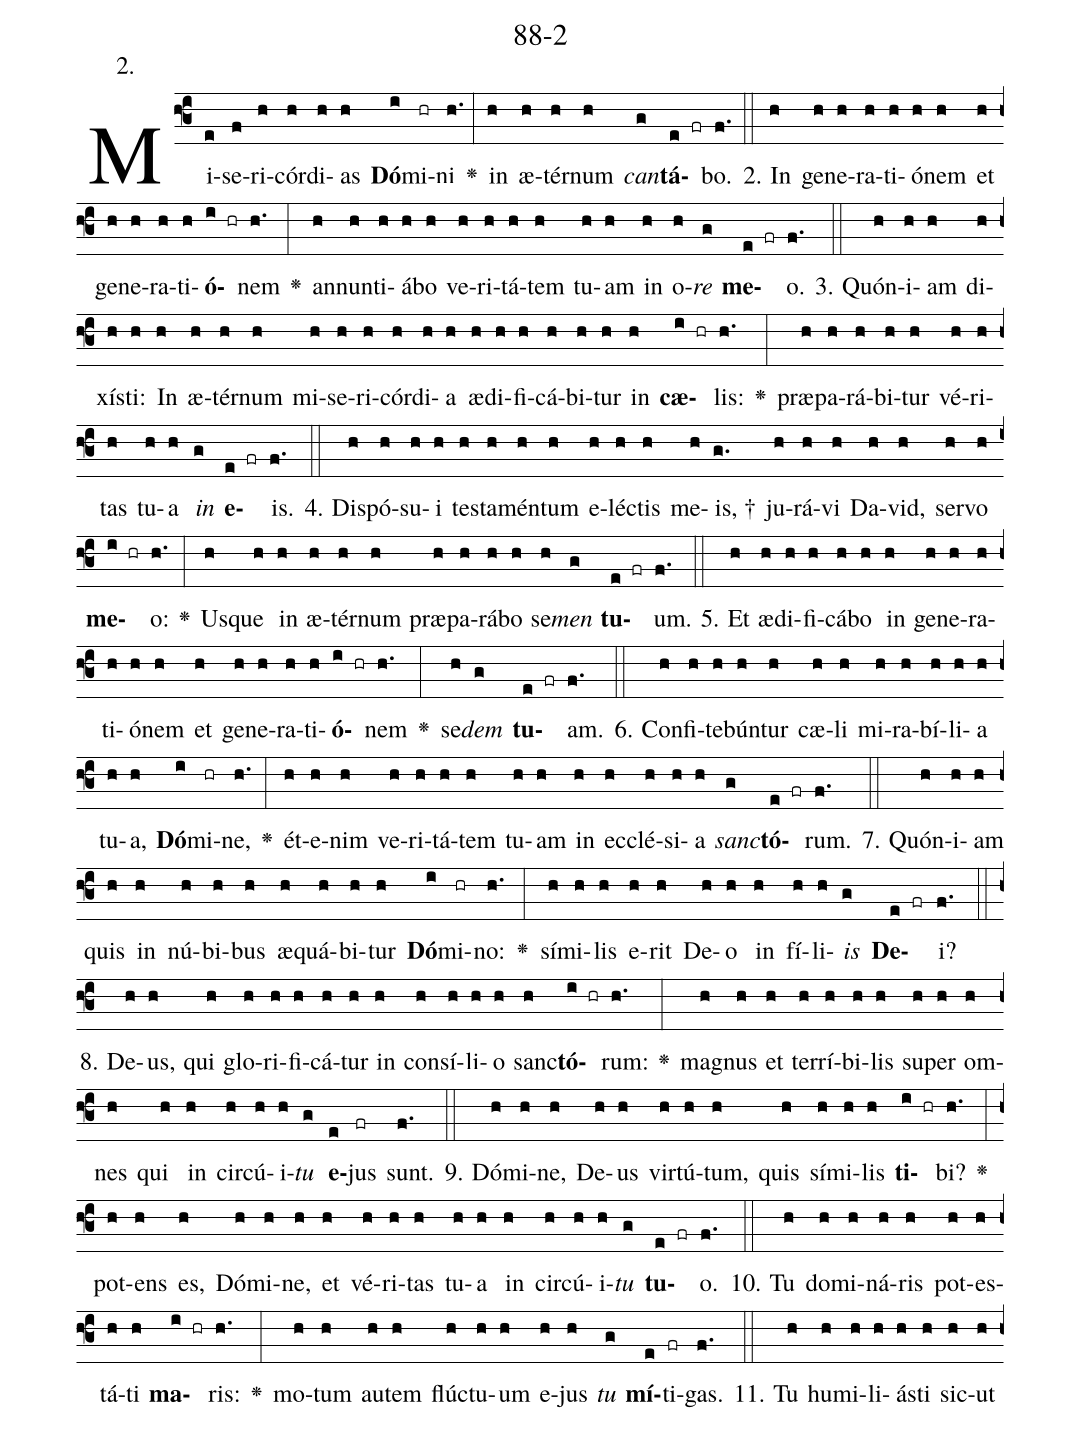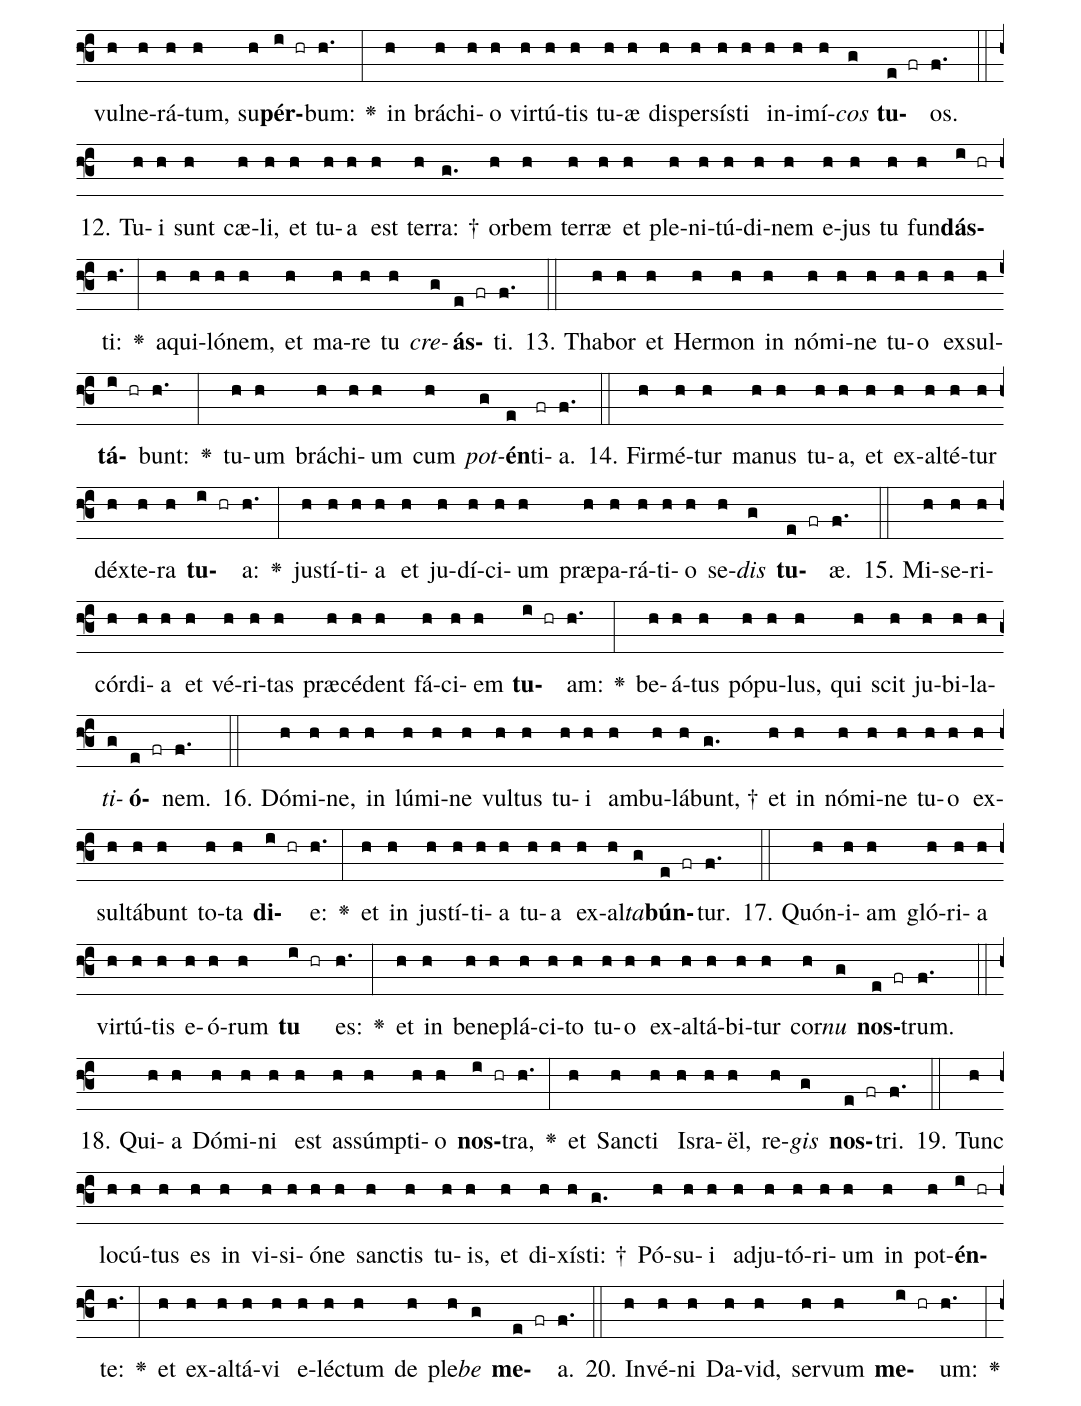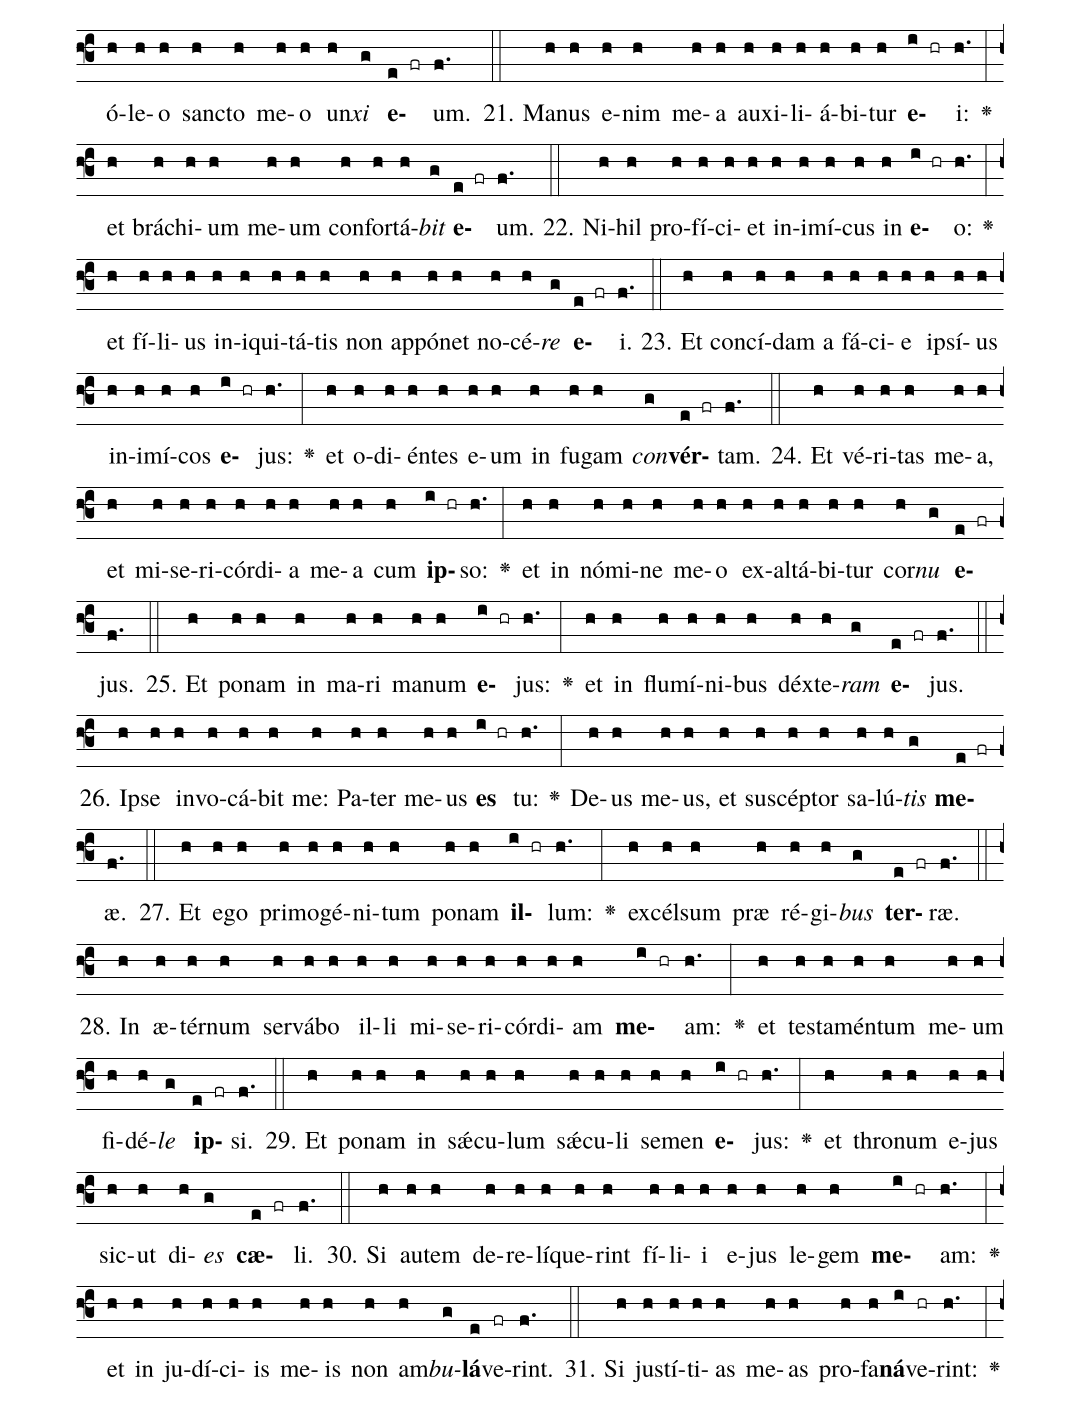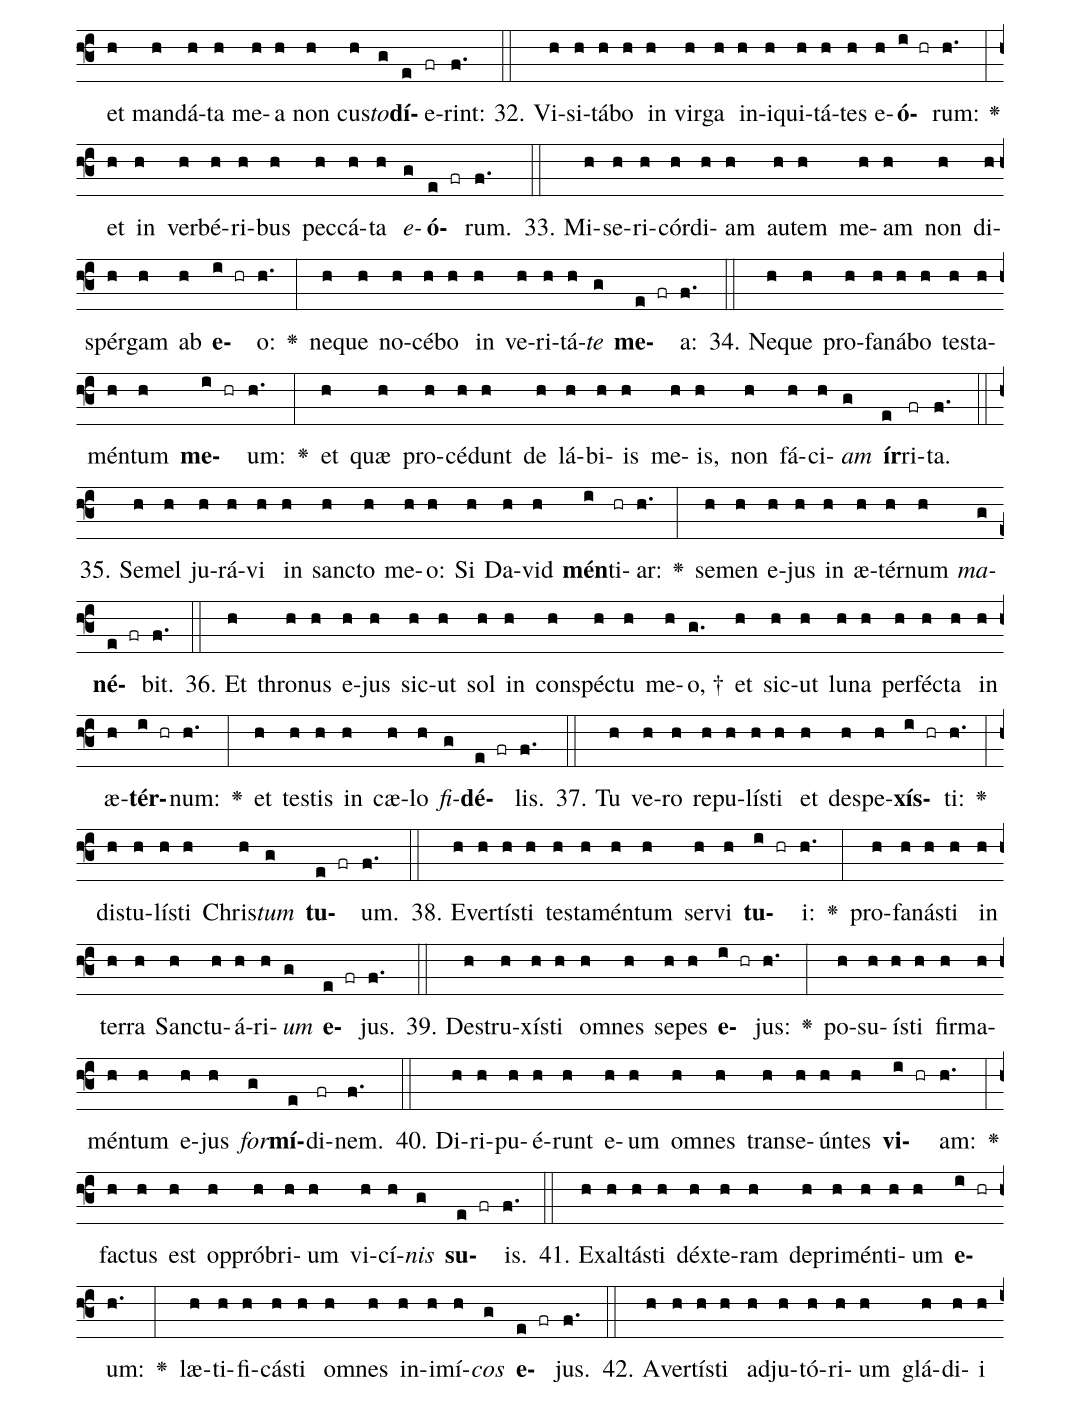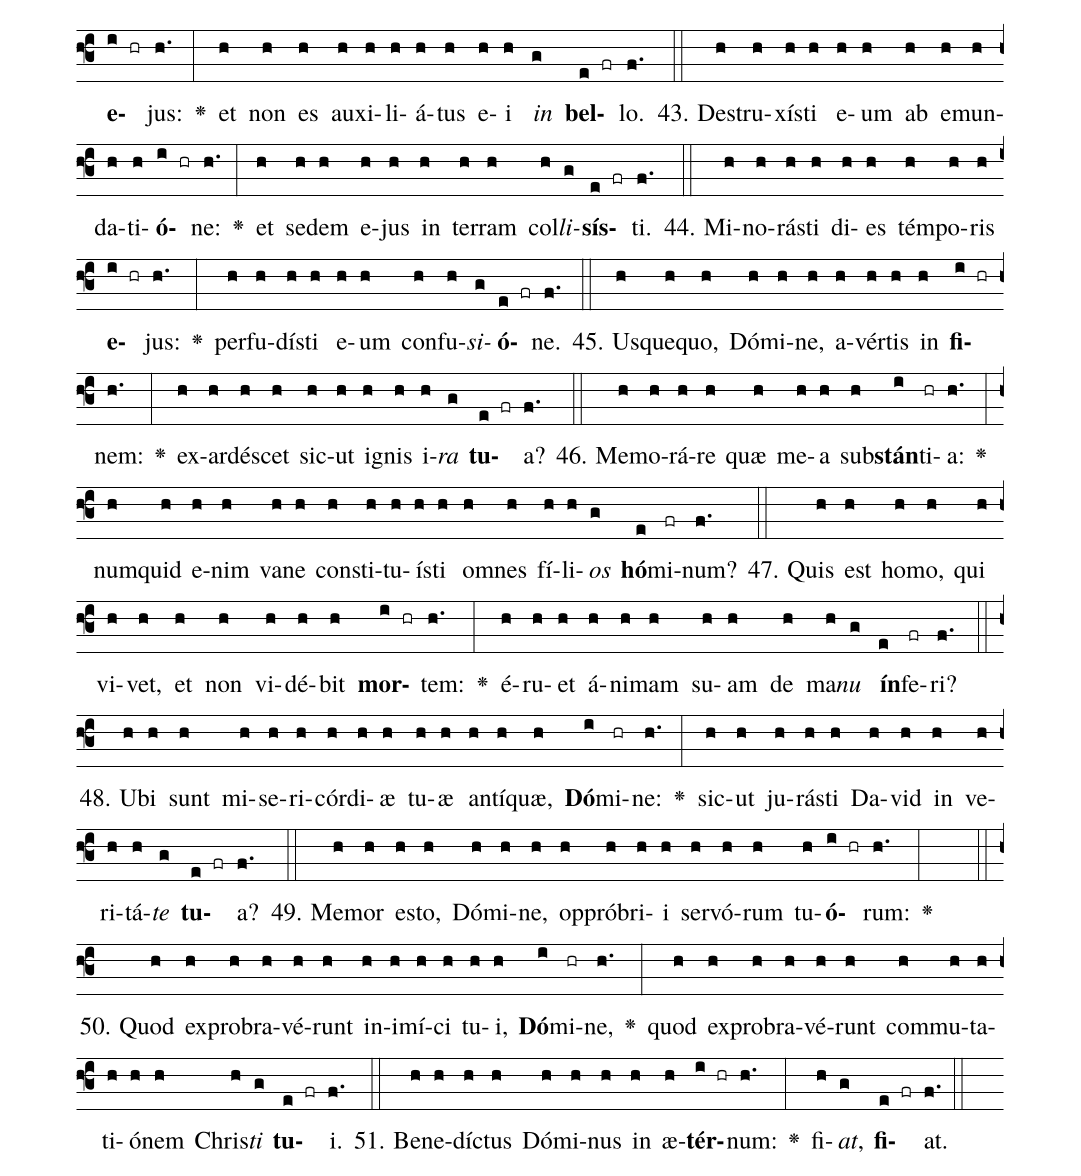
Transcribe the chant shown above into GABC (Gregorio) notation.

name: 88-2;
annotation: 2.;
%%
(f3)Mi(e)se(f)ri(h)cór(h)di(h)as(h) <b>Dó</b>(i)mi(hr)ni(h.) <v>\greheightstar</v>(:) in(h) æ(h)tér(h)num(h) <i>can</i>(g)<b>tá</b>(e fr)bo.(f.) (::)
2. In(h) ge(h)ne(h)ra(h)ti(h)ó(h)nem(h) et(h) ge(h)ne(h)ra(h)ti(h)<b>ó</b>(i hr)nem(h.) <v>\greheightstar</v>(:) an(h)nun(h)ti(h)á(h)bo(h) ve(h)ri(h)tá(h)tem(h) tu(h)am(h) in(h) o(h)<i>re</i>(g) <b>me</b>(e fr)o.(f.) (::)
3. Quón(h)i(h)am(h) di(h)xís(h)ti:(h) In(h) æ(h)tér(h)num(h) mi(h)se(h)ri(h)cór(h)di(h)a(h) æ(h)di(h)fi(h)cá(h)bi(h)tur(h) in(h) <b>cæ</b>(i hr)lis:(h.) <v>\greheightstar</v>(:) præ(h)pa(h)rá(h)bi(h)tur(h) vé(h)ri(h)tas(h) tu(h)a(h) <i>in</i>(g) <b>e</b>(e fr)is.(f.) (::)
4. Dis(h)pó(h)su(h)i(h) tes(h)ta(h)mén(h)tum(h) e(h)léc(h)tis(h) me(h)is, †(g.) ju(h)rá(h)vi(h) Da(h)vid,(h) ser(h)vo(h) <b>me</b>(i hr)o:(h.) <v>\greheightstar</v>(:) Us(h)que(h) in(h) æ(h)tér(h)num(h) præ(h)pa(h)rá(h)bo(h) se(h)<i>men</i>(g) <b>tu</b>(e fr)um.(f.) (::)
5. Et(h) æ(h)di(h)fi(h)cá(h)bo(h) in(h) ge(h)ne(h)ra(h)ti(h)ó(h)nem(h) et(h) ge(h)ne(h)ra(h)ti(h)<b>ó</b>(i hr)nem(h.) <v>\greheightstar</v>(:) se(h)<i>dem</i>(g) <b>tu</b>(e fr)am.(f.) (::)
6. Con(h)fi(h)te(h)bún(h)tur(h) cæ(h)li(h) mi(h)ra(h)bí(h)li(h)a(h) tu(h)a,(h) <b>Dó</b>(i)mi(hr)ne,(h.) <v>\greheightstar</v>(:) ét(h)e(h)nim(h) ve(h)ri(h)tá(h)tem(h) tu(h)am(h) in(h) ec(h)clé(h)si(h)a(h) <i>sanc</i>(g)<b>tó</b>(e fr)rum.(f.) (::)
7. Quón(h)i(h)am(h) quis(h) in(h) nú(h)bi(h)bus(h) æ(h)quá(h)bi(h)tur(h) <b>Dó</b>(i)mi(hr)no:(h.) <v>\greheightstar</v>(:) sí(h)mi(h)lis(h) e(h)rit(h) De(h)o(h) in(h) fí(h)li(h)<i>is</i>(g) <b>De</b>(e fr)i?(f.) (::)
8. De(h)us,(h) qui(h) glo(h)ri(h)fi(h)cá(h)tur(h) in(h) con(h)sí(h)li(h)o(h) sanc(h)<b>tó</b>(i hr)rum:(h.) <v>\greheightstar</v>(:) ma(h)gnus(h) et(h) ter(h)rí(h)bi(h)lis(h) su(h)per(h) om(h)nes(h) qui(h) in(h) cir(h)cú(h)i(h)<i>tu</i>(g) <b>e</b>(e)jus(fr) sunt.(f.) (::)
9. Dó(h)mi(h)ne,(h) De(h)us(h) vir(h)tú(h)tum,(h) quis(h) sí(h)mi(h)lis(h) <b>ti</b>(i hr)bi?(h.) <v>\greheightstar</v>(:) pot(h)ens(h) es,(h) Dó(h)mi(h)ne,(h) et(h) vé(h)ri(h)tas(h) tu(h)a(h) in(h) cir(h)cú(h)i(h)<i>tu</i>(g) <b>tu</b>(e fr)o.(f.) (::)
10. Tu(h) do(h)mi(h)ná(h)ris(h) pot(h)es(h)tá(h)ti(h) <b>ma</b>(i hr)ris:(h.) <v>\greheightstar</v>(:) mo(h)tum(h) au(h)tem(h) flúc(h)tu(h)um(h) e(h)jus(h) <i>tu</i>(g) <b>mí</b>(e)ti(fr)gas.(f.) (::)
11. Tu(h) hu(h)mi(h)li(h)ás(h)ti(h) sic(h)ut(h) vul(h)ne(h)rá(h)tum,(h) su(h)<b>pér</b>(i hr)bum:(h.) <v>\greheightstar</v>(:) in(h) brá(h)chi(h)o(h) vir(h)tú(h)tis(h) tu(h)æ(h) di(h)sper(h)sís(h)ti(h) in(h)i(h)mí(h)<i>cos</i>(g) <b>tu</b>(e fr)os.(f.) (::)
12. Tu(h)i(h) sunt(h) cæ(h)li,(h) et(h) tu(h)a(h) est(h) ter(h)ra: †(g.) or(h)bem(h) ter(h)ræ(h) et(h) ple(h)ni(h)tú(h)di(h)nem(h) e(h)jus(h) tu(h) fun(h)<b>dás</b>(i hr)ti:(h.) <v>\greheightstar</v>(:) a(h)qui(h)ló(h)nem,(h) et(h) ma(h)re(h) tu(h) <i>cre</i>(g)<b>ás</b>(e fr)ti.(f.) (::)
13. Tha(h)bor(h) et(h) Her(h)mon(h) in(h) nó(h)mi(h)ne(h) tu(h)o(h) ex(h)sul(h)<b>tá</b>(i hr)bunt:(h.) <v>\greheightstar</v>(:) tu(h)um(h) brá(h)chi(h)um(h) cum(h) <i>pot</i>(g)<b>én</b>(e)ti(fr)a.(f.) (::)
14. Fir(h)mé(h)tur(h) ma(h)nus(h) tu(h)a,(h) et(h) ex(h)al(h)té(h)tur(h) déx(h)te(h)ra(h) <b>tu</b>(i hr)a:(h.) <v>\greheightstar</v>(:) jus(h)tí(h)ti(h)a(h) et(h) ju(h)dí(h)ci(h)um(h) præ(h)pa(h)rá(h)ti(h)o(h) se(h)<i>dis</i>(g) <b>tu</b>(e fr)æ.(f.) (::)
15. Mi(h)se(h)ri(h)cór(h)di(h)a(h) et(h) vé(h)ri(h)tas(h) præ(h)cé(h)dent(h) fá(h)ci(h)em(h) <b>tu</b>(i hr)am:(h.) <v>\greheightstar</v>(:) be(h)á(h)tus(h) pó(h)pu(h)lus,(h) qui(h) scit(h) ju(h)bi(h)la(h)<i>ti</i>(g)<b>ó</b>(e fr)nem.(f.) (::)
16. Dó(h)mi(h)ne,(h) in(h) lú(h)mi(h)ne(h) vul(h)tus(h) tu(h)i(h) am(h)bu(h)lá(h)bunt, †(g.) et(h) in(h) nó(h)mi(h)ne(h) tu(h)o(h) ex(h)sul(h)tá(h)bunt(h) to(h)ta(h) <b>di</b>(i hr)e:(h.) <v>\greheightstar</v>(:) et(h) in(h) jus(h)tí(h)ti(h)a(h) tu(h)a(h) ex(h)al(h)<i>ta</i>(g)<b>bún</b>(e fr)tur.(f.) (::)
17. Quón(h)i(h)am(h) gló(h)ri(h)a(h) vir(h)tú(h)tis(h) e(h)ó(h)rum(h) <b>tu</b>(i hr) es:(h.) <v>\greheightstar</v>(:) et(h) in(h) be(h)ne(h)plá(h)ci(h)to(h) tu(h)o(h) ex(h)al(h)tá(h)bi(h)tur(h) cor(h)<i>nu</i>(g) <b>nos</b>(e fr)trum.(f.) (::)
18. Qui(h)a(h) Dó(h)mi(h)ni(h) est(h) as(h)súmp(h)ti(h)o(h) <b>nos</b>(i hr)tra,(h.) <v>\greheightstar</v>(:) et(h) Sanc(h)ti(h) Is(h)ra(h)ël,(h) re(h)<i>gis</i>(g) <b>nos</b>(e fr)tri.(f.) (::)
19. Tunc(h) lo(h)cú(h)tus(h) es(h) in(h) vi(h)si(h)ó(h)ne(h) sanc(h)tis(h) tu(h)is,(h) et(h) di(h)xís(h)ti: †(g.) Pó(h)su(h)i(h) ad(h)ju(h)tó(h)ri(h)um(h) in(h) pot(h)<b>én</b>(i hr)te:(h.) <v>\greheightstar</v>(:) et(h) ex(h)al(h)tá(h)vi(h) e(h)léc(h)tum(h) de(h) ple(h)<i>be</i>(g) <b>me</b>(e fr)a.(f.) (::)
20. In(h)vé(h)ni(h) Da(h)vid,(h) ser(h)vum(h) <b>me</b>(i hr)um:(h.) <v>\greheightstar</v>(:) ó(h)le(h)o(h) sanc(h)to(h) me(h)o(h) un(h)<i>xi</i>(g) <b>e</b>(e fr)um.(f.) (::)
21. Ma(h)nus(h) e(h)nim(h) me(h)a(h) au(h)xi(h)li(h)á(h)bi(h)tur(h) <b>e</b>(i hr)i:(h.) <v>\greheightstar</v>(:) et(h) brá(h)chi(h)um(h) me(h)um(h) con(h)for(h)tá(h)<i>bit</i>(g) <b>e</b>(e fr)um.(f.) (::)
22. Ni(h)hil(h) pro(h)fí(h)ci(h)et(h) in(h)i(h)mí(h)cus(h) in(h) <b>e</b>(i hr)o:(h.) <v>\greheightstar</v>(:) et(h) fí(h)li(h)us(h) in(h)i(h)qui(h)tá(h)tis(h) non(h) ap(h)pó(h)net(h) no(h)cé(h)<i>re</i>(g) <b>e</b>(e fr)i.(f.) (::)
23. Et(h) con(h)cí(h)dam(h) a(h) fá(h)ci(h)e(h) ip(h)sí(h)us(h) in(h)i(h)mí(h)cos(h) <b>e</b>(i hr)jus:(h.) <v>\greheightstar</v>(:) et(h) o(h)di(h)én(h)tes(h) e(h)um(h) in(h) fu(h)gam(h) <i>con</i>(g)<b>vér</b>(e fr)tam.(f.) (::)
24. Et(h) vé(h)ri(h)tas(h) me(h)a,(h) et(h) mi(h)se(h)ri(h)cór(h)di(h)a(h) me(h)a(h) cum(h) <b>ip</b>(i hr)so:(h.) <v>\greheightstar</v>(:) et(h) in(h) nó(h)mi(h)ne(h) me(h)o(h) ex(h)al(h)tá(h)bi(h)tur(h) cor(h)<i>nu</i>(g) <b>e</b>(e fr)jus.(f.) (::)
25. Et(h) po(h)nam(h) in(h) ma(h)ri(h) ma(h)num(h) <b>e</b>(i hr)jus:(h.) <v>\greheightstar</v>(:) et(h) in(h) flu(h)mí(h)ni(h)bus(h) déx(h)te(h)<i>ram</i>(g) <b>e</b>(e fr)jus.(f.) (::)
26. Ip(h)se(h) in(h)vo(h)cá(h)bit(h) me:(h) Pa(h)ter(h) me(h)us(h) <b>es</b>(i hr) tu:(h.) <v>\greheightstar</v>(:) De(h)us(h) me(h)us,(h) et(h) su(h)scép(h)tor(h) sa(h)lú(h)<i>tis</i>(g) <b>me</b>(e fr)æ.(f.) (::)
27. Et(h) e(h)go(h) pri(h)mo(h)gé(h)ni(h)tum(h) po(h)nam(h) <b>il</b>(i hr)lum:(h.) <v>\greheightstar</v>(:) ex(h)cél(h)sum(h) præ(h) ré(h)gi(h)<i>bus</i>(g) <b>ter</b>(e fr)ræ.(f.) (::)
28. In(h) æ(h)tér(h)num(h) ser(h)vá(h)bo(h) il(h)li(h) mi(h)se(h)ri(h)cór(h)di(h)am(h) <b>me</b>(i hr)am:(h.) <v>\greheightstar</v>(:) et(h) tes(h)ta(h)mén(h)tum(h) me(h)um(h) fi(h)dé(h)<i>le</i>(g) <b>ip</b>(e fr)si.(f.) (::)
29. Et(h) po(h)nam(h) in(h) sǽ(h)cu(h)lum(h) sǽ(h)cu(h)li(h) se(h)men(h) <b>e</b>(i hr)jus:(h.) <v>\greheightstar</v>(:) et(h) thro(h)num(h) e(h)jus(h) sic(h)ut(h) di(h)<i>es</i>(g) <b>cæ</b>(e fr)li.(f.) (::)
30. Si(h) au(h)tem(h) de(h)re(h)lí(h)que(h)rint(h) fí(h)li(h)i(h) e(h)jus(h) le(h)gem(h) <b>me</b>(i hr)am:(h.) <v>\greheightstar</v>(:) et(h) in(h) ju(h)dí(h)ci(h)is(h) me(h)is(h) non(h) am(h)<i>bu</i>(g)<b>lá</b>(e)ve(fr)rint.(f.) (::)
31. Si(h) jus(h)tí(h)ti(h)as(h) me(h)as(h) pro(h)fa(h)<b>ná</b>(i)ve(hr)rint:(h.) <v>\greheightstar</v>(:) et(h) man(h)dá(h)ta(h) me(h)a(h) non(h) cus(h)<i>to</i>(g)<b>dí</b>(e)e(fr)rint:(f.) (::)
32. Vi(h)si(h)tá(h)bo(h) in(h) vir(h)ga(h) in(h)i(h)qui(h)tá(h)tes(h) e(h)<b>ó</b>(i hr)rum:(h.) <v>\greheightstar</v>(:) et(h) in(h) ver(h)bé(h)ri(h)bus(h) pec(h)cá(h)ta(h) <i>e</i>(g)<b>ó</b>(e fr)rum.(f.) (::)
33. Mi(h)se(h)ri(h)cór(h)di(h)am(h) au(h)tem(h) me(h)am(h) non(h) di(h)spér(h)gam(h) ab(h) <b>e</b>(i hr)o:(h.) <v>\greheightstar</v>(:) ne(h)que(h) no(h)cé(h)bo(h) in(h) ve(h)ri(h)tá(h)<i>te</i>(g) <b>me</b>(e fr)a:(f.) (::)
34. Ne(h)que(h) pro(h)fa(h)ná(h)bo(h) tes(h)ta(h)mén(h)tum(h) <b>me</b>(i hr)um:(h.) <v>\greheightstar</v>(:) et(h) quæ(h) pro(h)cé(h)dunt(h) de(h) lá(h)bi(h)is(h) me(h)is,(h) non(h) fá(h)ci(h)<i>am</i>(g) <b>ír</b>(e)ri(fr)ta.(f.) (::)
35. Se(h)mel(h) ju(h)rá(h)vi(h) in(h) sanc(h)to(h) me(h)o:(h) Si(h) Da(h)vid(h) <b>mén</b>(i)ti(hr)ar:(h.) <v>\greheightstar</v>(:) se(h)men(h) e(h)jus(h) in(h) æ(h)tér(h)num(h) <i>ma</i>(g)<b>né</b>(e fr)bit.(f.) (::)
36. Et(h) thro(h)nus(h) e(h)jus(h) sic(h)ut(h) sol(h) in(h) con(h)spéc(h)tu(h) me(h)o, †(g.) et(h) sic(h)ut(h) lu(h)na(h) per(h)féc(h)ta(h) in(h) æ(h)<b>tér</b>(i hr)num:(h.) <v>\greheightstar</v>(:) et(h) tes(h)tis(h) in(h) cæ(h)lo(h) <i>fi</i>(g)<b>dé</b>(e fr)lis.(f.) (::)
37. Tu(h) ve(h)ro(h) re(h)pu(h)lís(h)ti(h) et(h) de(h)spe(h)<b>xís</b>(i hr)ti:(h.) <v>\greheightstar</v>(:) dis(h)tu(h)lís(h)ti(h) Chris(h)<i>tum</i>(g) <b>tu</b>(e fr)um.(f.) (::)
38. E(h)ver(h)tís(h)ti(h) tes(h)ta(h)mén(h)tum(h) ser(h)vi(h) <b>tu</b>(i hr)i:(h.) <v>\greheightstar</v>(:) pro(h)fa(h)nás(h)ti(h) in(h) ter(h)ra(h) Sanc(h)tu(h)á(h)ri(h)<i>um</i>(g) <b>e</b>(e fr)jus.(f.) (::)
39. De(h)stru(h)xís(h)ti(h) om(h)nes(h) se(h)pes(h) <b>e</b>(i hr)jus:(h.) <v>\greheightstar</v>(:) po(h)su(h)ís(h)ti(h) fir(h)ma(h)mén(h)tum(h) e(h)jus(h) <i>for</i>(g)<b>mí</b>(e)di(fr)nem.(f.) (::)
40. Di(h)ri(h)pu(h)é(h)runt(h) e(h)um(h) om(h)nes(h) trans(h)e(h)ún(h)tes(h) <b>vi</b>(i hr)am:(h.) <v>\greheightstar</v>(:) fac(h)tus(h) est(h) op(h)pró(h)bri(h)um(h) vi(h)cí(h)<i>nis</i>(g) <b>su</b>(e fr)is.(f.) (::)
41. Ex(h)al(h)tás(h)ti(h) déx(h)te(h)ram(h) de(h)pri(h)mén(h)ti(h)um(h) <b>e</b>(i hr)um:(h.) <v>\greheightstar</v>(:) læ(h)ti(h)fi(h)cás(h)ti(h) om(h)nes(h) in(h)i(h)mí(h)<i>cos</i>(g) <b>e</b>(e fr)jus.(f.) (::)
42. A(h)ver(h)tís(h)ti(h) ad(h)ju(h)tó(h)ri(h)um(h) glá(h)di(h)i(h) <b>e</b>(i hr)jus:(h.) <v>\greheightstar</v>(:) et(h) non(h) es(h) au(h)xi(h)li(h)á(h)tus(h) e(h)i(h) <i>in</i>(g) <b>bel</b>(e fr)lo.(f.) (::)
43. De(h)stru(h)xís(h)ti(h) e(h)um(h) ab(h) e(h)mun(h)da(h)ti(h)<b>ó</b>(i hr)ne:(h.) <v>\greheightstar</v>(:) et(h) se(h)dem(h) e(h)jus(h) in(h) ter(h)ram(h) col(h)<i>li</i>(g)<b>sís</b>(e fr)ti.(f.) (::)
44. Mi(h)no(h)rás(h)ti(h) di(h)es(h) tém(h)po(h)ris(h) <b>e</b>(i hr)jus:(h.) <v>\greheightstar</v>(:) per(h)fu(h)dís(h)ti(h) e(h)um(h) con(h)fu(h)<i>si</i>(g)<b>ó</b>(e fr)ne.(f.) (::)
45. Us(h)que(h)quo,(h) Dó(h)mi(h)ne,(h) a(h)vér(h)tis(h) in(h) <b>fi</b>(i hr)nem:(h.) <v>\greheightstar</v>(:) ex(h)ar(h)dé(h)scet(h) sic(h)ut(h) i(h)gnis(h) i(h)<i>ra</i>(g) <b>tu</b>(e fr)a?(f.) (::)
46. Me(h)mo(h)rá(h)re(h) quæ(h) me(h)a(h) sub(h)<b>stán</b>(i)ti(hr)a:(h.) <v>\greheightstar</v>(:) num(h)quid(h) e(h)nim(h) va(h)ne(h) con(h)sti(h)tu(h)ís(h)ti(h) om(h)nes(h) fí(h)li(h)<i>os</i>(g) <b>hó</b>(e)mi(fr)num?(f.) (::)
47. Quis(h) est(h) ho(h)mo,(h) qui(h) vi(h)vet,(h) et(h) non(h) vi(h)dé(h)bit(h) <b>mor</b>(i hr)tem:(h.) <v>\greheightstar</v>(:) é(h)ru(h)et(h) á(h)ni(h)mam(h) su(h)am(h) de(h) ma(h)<i>nu</i>(g) <b>ín</b>(e)fe(fr)ri?(f.) (::)
48. U(h)bi(h) sunt(h) mi(h)se(h)ri(h)cór(h)di(h)æ(h) tu(h)æ(h) an(h)tí(h)quæ,(h) <b>Dó</b>(i)mi(hr)ne:(h.) <v>\greheightstar</v>(:) sic(h)ut(h) ju(h)rás(h)ti(h) Da(h)vid(h) in(h) ve(h)ri(h)tá(h)<i>te</i>(g) <b>tu</b>(e fr)a?(f.) (::)
49. Me(h)mor(h) es(h)to,(h) Dó(h)mi(h)ne,(h) op(h)pró(h)bri(h)i(h) ser(h)vó(h)rum(h) tu(h)<b>ó</b>(i hr)rum:(h.) <v>\greheightstar</v>(:)  (::)
50. Quod(h) ex(h)pro(h)bra(h)vé(h)runt(h) in(h)i(h)mí(h)ci(h) tu(h)i,(h) <b>Dó</b>(i)mi(hr)ne,(h.) <v>\greheightstar</v>(:) quod(h) ex(h)pro(h)bra(h)vé(h)runt(h) com(h)mu(h)ta(h)ti(h)ó(h)nem(h) Chris(h)<i>ti</i>(g) <b>tu</b>(e fr)i.(f.) (::)
51. Be(h)ne(h)díc(h)tus(h) Dó(h)mi(h)nus(h) in(h) æ(h)<b>tér</b>(i hr)num:(h.) <v>\greheightstar</v>(:) fi(h)<i>at</i>,(g) <b>fi</b>(e fr)at.(f.) (::)
